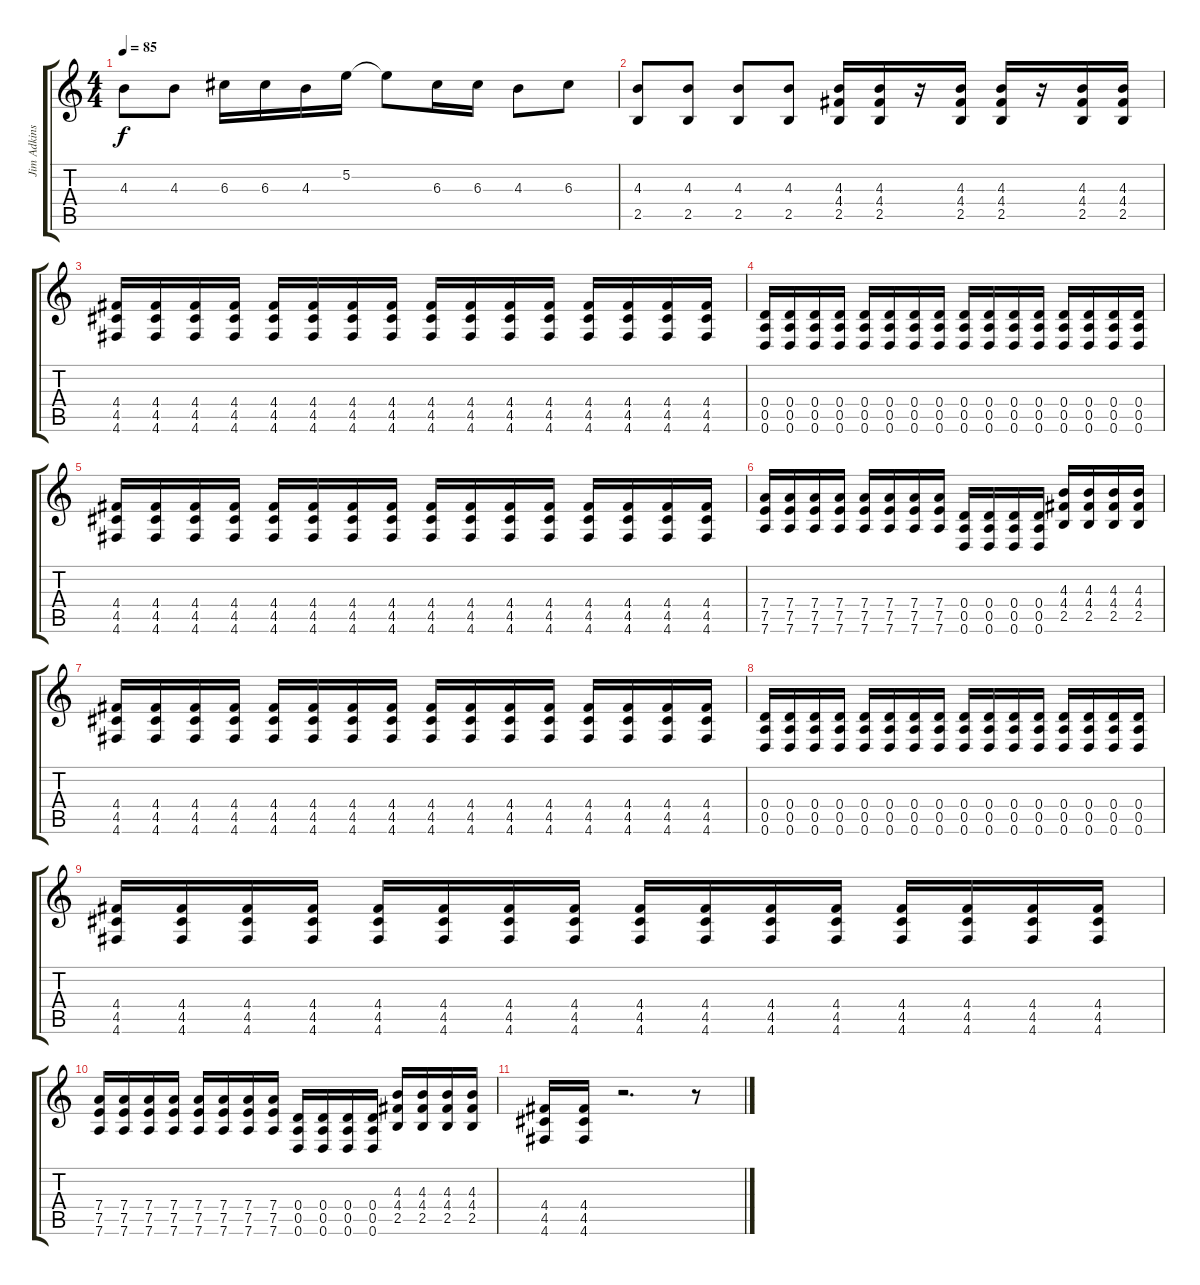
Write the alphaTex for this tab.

\track ("Jim Adkins" "Jim Adkins") {instrument distortionguitar}
\staff {score tabs}
\tuning (E4 B3 G3 D3 A2 D2) {hide}
\ts (4 4)
\tempo 85
\clef g2
\ks c
4.3{t}.8{dy f} 4.3.8 6.3.16 6.3.16 4.3.16 5.2.16 5.2{t}.8 6.3.16 6.3.16 4.3.8 6.3.8 |
(4.3 2.5).8 (4.3 2.5).8 (4.3 2.5).8 (4.3 2.5).8 (4.3 4.4 2.5).16 (4.3 4.4 2.5).16 r.16 (4.3 4.4 2.5).16 (4.3 4.4 2.5).16 r.16 (4.3 4.4 2.5).16 (4.3 4.4 2.5).16 |
(4.4 4.5 4.6).16 (4.4 4.5 4.6).16 (4.4 4.5 4.6).16 (4.4 4.5 4.6).16 (4.4 4.5 4.6).16 (4.4 4.5 4.6).16 (4.4 4.5 4.6).16 (4.4 4.5 4.6).16 (4.4 4.5 4.6).16 (4.4 4.5 4.6).16 (4.4 4.5 4.6).16 (4.4 4.5 4.6).16 (4.4 4.5 4.6).16 (4.4 4.5 4.6).16 (4.4 4.5 4.6).16 (4.4 4.5 4.6).16 |
(0.4 0.5 0.6).16 (0.4 0.5 0.6).16 (0.4 0.5 0.6).16 (0.4 0.5 0.6).16 (0.4 0.5 0.6).16 (0.4 0.5 0.6).16 (0.4 0.5 0.6).16 (0.4 0.5 0.6).16 (0.4 0.5 0.6).16 (0.4 0.5 0.6).16 (0.4 0.5 0.6).16 (0.4 0.5 0.6).16 (0.4 0.5 0.6).16 (0.4 0.5 0.6).16 (0.4 0.5 0.6).16 (0.4 0.5 0.6).16 |
(4.4 4.5 4.6).16 (4.4 4.5 4.6).16 (4.4 4.5 4.6).16 (4.4 4.5 4.6).16 (4.4 4.5 4.6).16 (4.4 4.5 4.6).16 (4.4 4.5 4.6).16 (4.4 4.5 4.6).16 (4.4 4.5 4.6).16 (4.4 4.5 4.6).16 (4.4 4.5 4.6).16 (4.4 4.5 4.6).16 (4.4 4.5 4.6).16 (4.4 4.5 4.6).16 (4.4 4.5 4.6).16 (4.4 4.5 4.6).16 |
(7.4 7.5 7.6).16 (7.4 7.5 7.6).16 (7.4 7.5 7.6).16 (7.4 7.5 7.6).16 (7.4 7.5 7.6).16 (7.4 7.5 7.6).16 (7.4 7.5 7.6).16 (7.4 7.5 7.6).16 (0.4 0.5 0.6).16 (0.4 0.5 0.6).16 (0.4 0.5 0.6).16 (0.4 0.5 0.6).16 (4.3 4.4 2.5).16 (4.3 4.4 2.5).16 (4.3 4.4 2.5).16 (4.3 4.4 2.5).16 |
(4.4 4.5 4.6).16 (4.4 4.5 4.6).16 (4.4 4.5 4.6).16 (4.4 4.5 4.6).16 (4.4 4.5 4.6).16 (4.4 4.5 4.6).16 (4.4 4.5 4.6).16 (4.4 4.5 4.6).16 (4.4 4.5 4.6).16 (4.4 4.5 4.6).16 (4.4 4.5 4.6).16 (4.4 4.5 4.6).16 (4.4 4.5 4.6).16 (4.4 4.5 4.6).16 (4.4 4.5 4.6).16 (4.4 4.5 4.6).16 |
(0.4 0.5 0.6).16 (0.4 0.5 0.6).16 (0.4 0.5 0.6).16 (0.4 0.5 0.6).16 (0.4 0.5 0.6).16 (0.4 0.5 0.6).16 (0.4 0.5 0.6).16 (0.4 0.5 0.6).16 (0.4 0.5 0.6).16 (0.4 0.5 0.6).16 (0.4 0.5 0.6).16 (0.4 0.5 0.6).16 (0.4 0.5 0.6).16 (0.4 0.5 0.6).16 (0.4 0.5 0.6).16 (0.4 0.5 0.6).16 |
(4.4 4.5 4.6).16 (4.4 4.5 4.6).16 (4.4 4.5 4.6).16 (4.4 4.5 4.6).16 (4.4 4.5 4.6).16 (4.4 4.5 4.6).16 (4.4 4.5 4.6).16 (4.4 4.5 4.6).16 (4.4 4.5 4.6).16 (4.4 4.5 4.6).16 (4.4 4.5 4.6).16 (4.4 4.5 4.6).16 (4.4 4.5 4.6).16 (4.4 4.5 4.6).16 (4.4 4.5 4.6).16 (4.4 4.5 4.6).16 |
(7.4 7.5 7.6).16 (7.4 7.5 7.6).16 (7.4 7.5 7.6).16 (7.4 7.5 7.6).16 (7.4 7.5 7.6).16 (7.4 7.5 7.6).16 (7.4 7.5 7.6).16 (7.4 7.5 7.6).16 (0.4 0.5 0.6).16 (0.4 0.5 0.6).16 (0.4 0.5 0.6).16 (0.4 0.5 0.6).16 (4.3 4.4 2.5).16 (4.3 4.4 2.5).16 (4.3 4.4 2.5).16 (4.3 4.4 2.5).16 |
(4.4 4.5 4.6).16 (4.4 4.5 4.6).16 r.2{d} r.8
